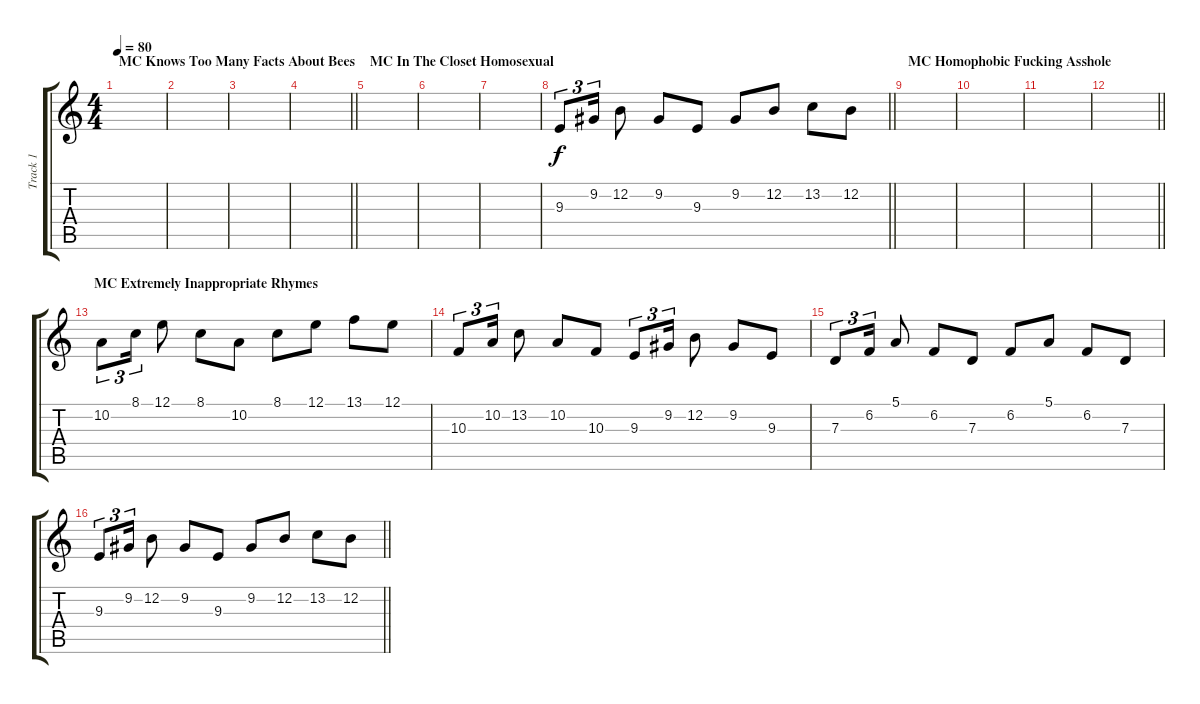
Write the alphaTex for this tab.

\track ("Track 1" "Track 1") {instrument lead1square}
\staff {score tabs}
\tuning (E4 B3 G3 D3 A2 E2) {hide}
\ts (4 4)
\section ("" "MC Knows Too Many Facts About Bees")
\tempo 80
\clef g2
\ks c
|
|
|
\barLineRight lightlight
|
\section ("" "MC In The Closet Homosexual")
|
|
|
\barLineRight lightlight
9.3.8{tu (3 2) volume 12} 9.2.16{tu (3 2)} 12.2.8 9.2.8 9.3.8 9.2.8 12.2.8 13.2.8 12.2.8 |
\section ("" "MC Homophobic Fucking Asshole")
|
|
|
\barLineRight lightlight
|
\section ("" "MC Extremely Inappropriate Rhymes")
10.2.8{tu (3 2) volume 12} 8.1.16{tu (3 2)} 12.1.8 8.1.8 10.2.8 8.1.8 12.1.8 13.1.8 12.1.8 |
10.3.8{tu (3 2)} 10.2.16{tu (3 2)} 13.2.8 10.2.8 10.3.8 9.3.8{tu (3 2)} 9.2.16{tu (3 2)} 12.2.8 9.2.8 9.3.8 |
7.3.8{tu (3 2)} 6.2.16{tu (3 2)} 5.1.8 6.2.8 7.3.8 6.2.8 5.1.8 6.2.8 7.3.8 |
\barLineRight lightlight
9.3.8{tu (3 2)} 9.2.16{tu (3 2)} 12.2.8 9.2.8 9.3.8 9.2.8 12.2.8 13.2.8 12.2.8
